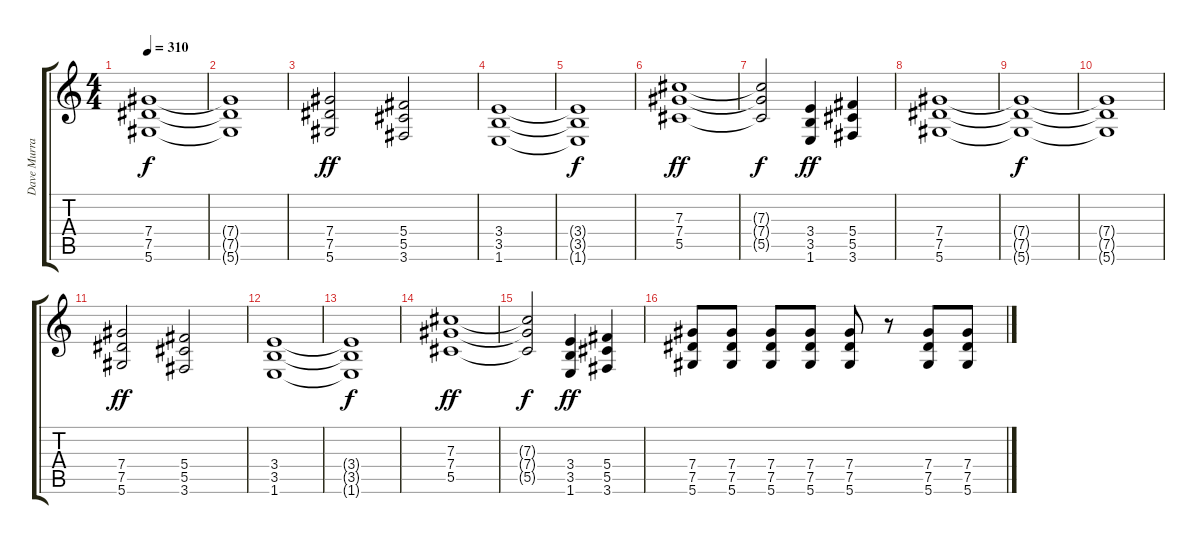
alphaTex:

\track ("Dave Murray" "Dave Murra") {instrument overdrivenguitar}
\staff {score tabs}
\tuning (Eb4 Bb3 Gb3 Db3 Ab2 Eb2) {hide}
\ts (4 4)
\tempo 310
\clef g2
\ks c
(7.4{t} 7.5{t} 5.6{t}).1{dy f} |
(7.4{t} 7.5{t} 5.6{t}).1 |
(7.4 7.5 5.6).2{dy ff} (5.4 5.5 3.6).2 |
(3.4 3.5 1.6).1 |
(3.4{t} 3.5{t} 1.6{t}).1{dy f} |
(7.3 7.4 5.5).1{dy ff} |
(7.3{t} 7.4{t} 5.5{t}).2{dy f} (3.4 3.5 1.6).4{dy ff} (5.4 5.5 3.6).4 |
(7.4 7.5 5.6).1 |
(7.4{t} 7.5{t} 5.6{t}).1{dy f} |
(7.4{t} 7.5{t} 5.6{t}).1 |
(7.4 7.5 5.6).2{dy ff} (5.4 5.5 3.6).2 |
(3.4 3.5 1.6).1 |
(3.4{t} 3.5{t} 1.6{t}).1{dy f} |
(7.3 7.4 5.5).1{dy ff} |
(7.3{t} 7.4{t} 5.5{t}).2{dy f} (3.4 3.5 1.6).4{dy ff} (5.4 5.5 3.6).4 |
(7.4 7.5 5.6).8 (7.4 7.5 5.6).8 (7.4 7.5 5.6).8 (7.4 7.5 5.6).8 (7.4 7.5 5.6).8 r.8 (7.4 7.5 5.6).8 (7.4 7.5 5.6).8
